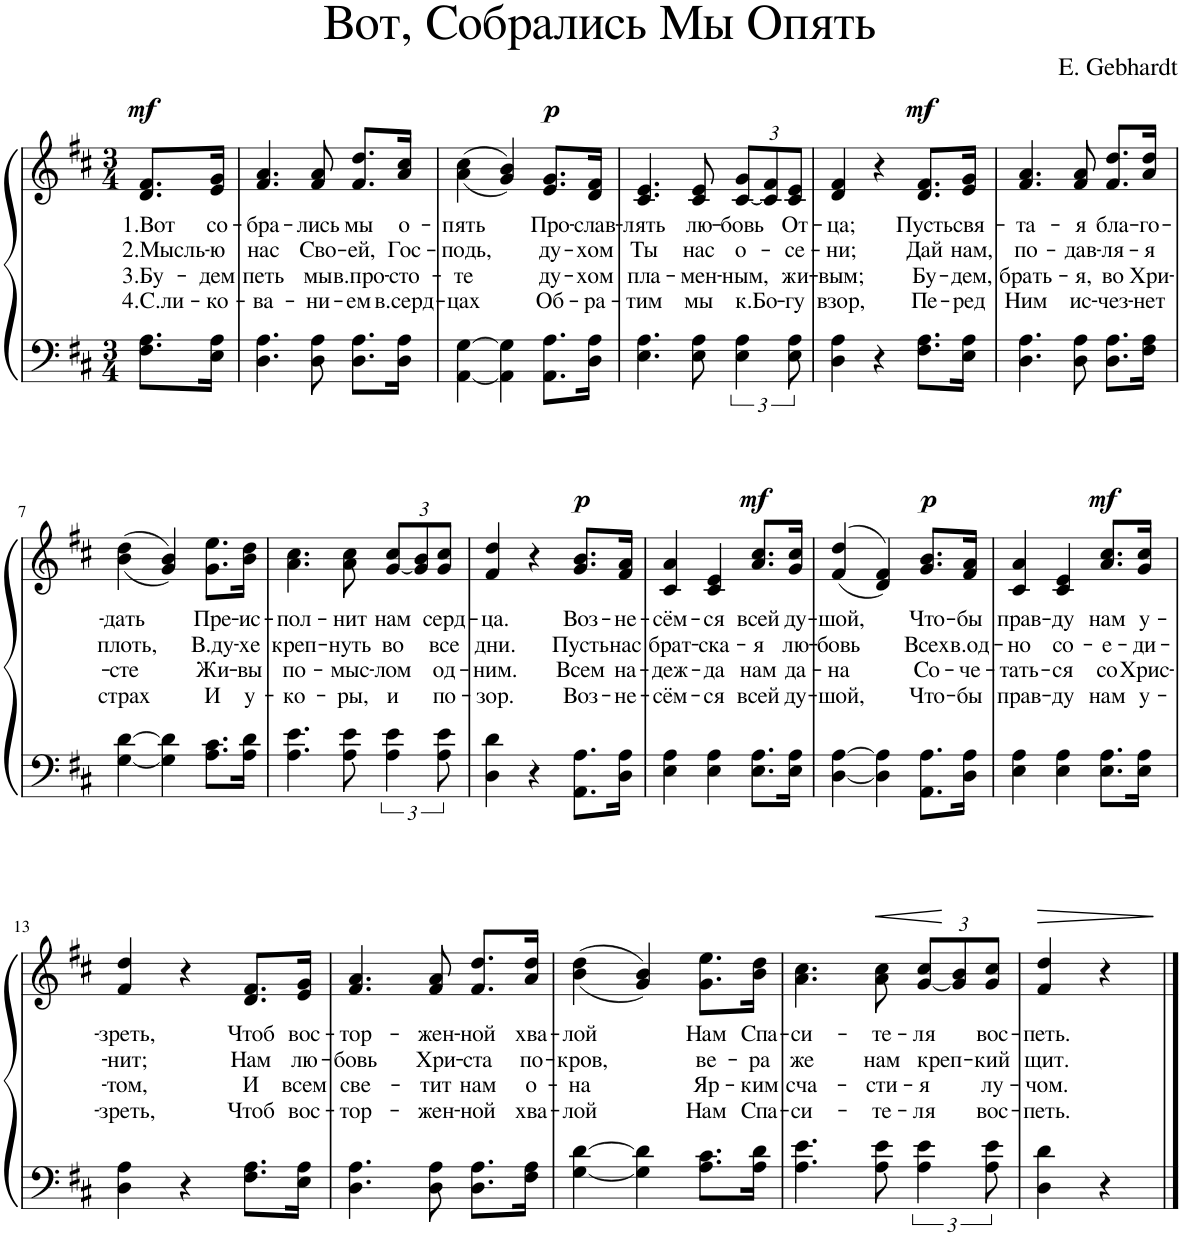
**kern	**kern	**text	**text	**text	**text	**dynam
*part1	*part1	*part1	*part1	*part1	*part1	*part1
*staff2	*staff1	*staff1	*staff1	*staff1	*staff1	*staff1/2
*I"Piano	*	*	*	*	*	*
*I'Pno.	*	*	*	*	*	*
*clefF4	*clefG2	*	*	*	*	*
*k[f#c#]	*k[f#c#]	*	*	*	*	*
*M3/4	*M3/4	*	*	*	*	*
=1	=1	=1	=1	=1	=1	=1
!	!	!LO:LY:b	!LO:LY:b	!LO:LY:b	!LO:LY:b	!LO:DY:a
8.F#\ 8.A\L	8.d/ 8.f#/L	1.Вот	2.Мысль-	3.Бу-	4.С.ли-	mf
!	!	!LO:LY:b	!LO:LY:b	!LO:LY:b	!LO:LY:b	!
16E\ 16A\Jk	16e/ 16g/Jk	со-	-ю	-дем	-ко-	.
=2	=2	=2	=2	=2	=2	=2
!	!	!LO:LY:b	!LO:LY:b	!LO:LY:b	!LO:LY:b	!
4.D\ 4.A\	4.f#/ 4.a/	-бра-	нас	петь	-ва-	.
!	!	!LO:LY:b	!LO:LY:b	!LO:LY:b	!LO:LY:b	!
8D\ 8A\	8f#/ 8a/	-лись	Сво-	мы	-ни-	.
!	!	!LO:LY:b	!LO:LY:b	!LO:LY:b	!LO:LY:b	!
8.D\ 8.A\L	8.f#/ 8.dd/L	мы	-ей,	в.про-	-ем	.
!	!	!LO:LY:b	!LO:LY:b	!LO:LY:b	!LO:LY:b	!
16D\ 16A\Jk	16a/ 16cc#/Jk	о-	Гос-	-сто-	в.серд-	.
=3	=3	=3	=3	=3	=3	=3
!	!	!LO:LY:b	!LO:LY:b	!LO:LY:b	!LO:LY:b	!
[4AA\ [4G\	(<(4a\ 4cc#\	-пять	-подь,	-те	-цах	.
4AA\] 4G\]	4g/ 4b/))	.	.	.	.	.
!	!	!LO:LY:b	!LO:LY:b	!LO:LY:b	!LO:LY:b	!LO:DY:a
8.AA\ 8.A\L	8.e/ 8.g/L	Про-	ду-	ду-	Об-	p
!	!	!LO:LY:b	!LO:LY:b	!LO:LY:b	!LO:LY:b	!
16D\ 16A\Jk	16d/ 16f#/Jk	-слав-	-хом	-хом	-ра-	.
=4	=4	=4	=4	=4	=4	=4
!	!	!LO:LY:b	!LO:LY:b	!LO:LY:b	!LO:LY:b	!
4.E\ 4.A\	4.c#/ 4.e/	-лять	Ты	пла-	-тим	.
!	!	!LO:LY:b	!LO:LY:b	!LO:LY:b	!LO:LY:b	!
8E\ 8A\	8c#/ 8e/	лю-	нас	-мен-	мы	.
*	*Xbrackettup	*	*	*	*	*
!	!	!LO:LY:b	!LO:LY:b	!LO:LY:b	!LO:LY:b	!
6E\ 6A\	[12c#/ 12g/L	-бовь	о-	-ным,	к.Бо-	.
.	12c#/] 12f#/	.	.	.	.	.
!	!	!LO:LY:b	!LO:LY:b	!LO:LY:b	!LO:LY:b	!
12E\ 12A\	12c#/ 12e/J	От-	-се-	жи-	-гу	.
=5	=5	=5	=5	=5	=5	=5
!	!	!LO:LY:b	!LO:LY:b	!LO:LY:b	!LO:LY:b	!
4D\ 4A\	4d/ 4f#/	-ца;	-ни;	-вым;	взор,	.
4r	4r	.	.	.	.	.
!	!	!LO:LY:b	!LO:LY:b	!LO:LY:b	!LO:LY:b	!LO:DY:a
8.F#\ 8.A\L	8.d/ 8.f#/L	Пусть	Дай	Бу-	Пе-	mf
!	!	!LO:LY:b	!LO:LY:b	!LO:LY:b	!LO:LY:b	!
16E\ 16A\Jk	16e/ 16g/Jk	свя-	нам,	-дем,	-ред	.
=6	=6	=6	=6	=6	=6	=6
!	!	!LO:LY:b	!LO:LY:b	!LO:LY:b	!LO:LY:b	!
4.D\ 4.A\	4.f#/ 4.a/	-та-	по-	брать-	Ним	.
!	!	!LO:LY:b	!LO:LY:b	!LO:LY:b	!LO:LY:b	!
8D\ 8A\	8f#/ 8a/	-я	-дав-	-я,	ис-	.
!	!	!LO:LY:b	!LO:LY:b	!LO:LY:b	!LO:LY:b	!
8.D\ 8.A\L	8.f#/ 8.dd/L	бла-	-ля-	во	-чез-	.
!	!	!LO:LY:b	!LO:LY:b	!LO:LY:b	!LO:LY:b	!
16F#\ 16A\Jk	16a/ 16dd/Jk	-го-	-я	Хри-	-нет	.
!!LO:LB:g=z
=7	=7	=7	=7	=7	=7	=7
!	!	!LO:LY:b	!LO:LY:b	!LO:LY:b	!LO:LY:b	!
[4G\ [4d\	(<(4b\ 4dd\	-дать	плоть,	-сте	страх	.
4G\] 4d\]	4g/ 4b/))	.	.	.	.	.
!	!	!LO:LY:b	!LO:LY:b	!LO:LY:b	!LO:LY:b	!
8.A\ 8.c#\L	8.g\ 8.ee\L	Пре-	В.ду-	Жи-	И	.
!	!	!LO:LY:b	!LO:LY:b	!LO:LY:b	!LO:LY:b	!
16A\ 16d\Jk	16b\ 16dd\Jk	-ис-	-хе	-вы	у-	.
=8	=8	=8	=8	=8	=8	=8
!	!	!LO:LY:b	!LO:LY:b	!LO:LY:b	!LO:LY:b	!
4.A\ 4.e\	4.a\ 4.cc#\	-пол-	креп-	по-	-ко-	.
!	!	!LO:LY:b	!LO:LY:b	!LO:LY:b	!LO:LY:b	!
8A\ 8e\	8a\ 8cc#\	-нит	-нуть	-мыс-	-ры,	.
!	!	!LO:LY:b	!LO:LY:b	!LO:LY:b	!LO:LY:b	!
6A\ 6e\	[12g/ 12cc#/L	нам	во	-лом	и	.
.	12g/] 12b/	.	.	.	.	.
!	!	!LO:LY:b	!LO:LY:b	!LO:LY:b	!LO:LY:b	!
12A\ 12e\	12g/ 12cc#/J	серд-	все	од-	по-	.
=9	=9	=9	=9	=9	=9	=9
!	!	!LO:LY:b	!LO:LY:b	!LO:LY:b	!LO:LY:b	!
4D\ 4d\	4f#/ 4dd/	-ца.	дни.	-ним.	-зор.	.
4r	4r	.	.	.	.	.
!	!	!LO:LY:b	!LO:LY:b	!LO:LY:b	!LO:LY:b	!LO:DY:a
8.AA\ 8.A\L	8.g/ 8.b/L	Воз-	Пусть	Всем	Воз-	p
!	!	!LO:LY:b	!LO:LY:b	!LO:LY:b	!LO:LY:b	!
16D\ 16A\Jk	16f#/ 16a/Jk	-не-	нас	на-	-не-	.
=10	=10	=10	=10	=10	=10	=10
!	!	!LO:LY:b	!LO:LY:b	!LO:LY:b	!LO:LY:b	!
4E\ 4A\	4c#/ 4a/	-сём-	брат-	-деж-	-сём-	.
!	!	!LO:LY:b	!LO:LY:b	!LO:LY:b	!LO:LY:b	!
4E\ 4A\	4c#/ 4e/	-ся	-ска-	-да	-ся	.
!	!	!LO:LY:b	!LO:LY:b	!LO:LY:b	!LO:LY:b	!LO:DY:a
8.E\ 8.A\L	8.a/ 8.cc#/L	всей	-я	нам	всей	mf
!	!	!LO:LY:b	!LO:LY:b	!LO:LY:b	!LO:LY:b	!
16E\ 16A\Jk	16g/ 16cc#/Jk	ду-	лю-	да-	ду-	.
=11	=11	=11	=11	=11	=11	=11
!	!	!LO:LY:b	!LO:LY:b	!LO:LY:b	!LO:LY:b	!
[4D\ [4A\	(>(4f#/ 4dd/	-шой,	-бовь	-на	-шой,	.
4D\] 4A\]	4d/ 4f#/))	.	.	.	.	.
!	!	!LO:LY:b	!LO:LY:b	!LO:LY:b	!LO:LY:b	!LO:DY:a
8.AA\ 8.A\L	8.g/ 8.b/L	Что-	Всех	Со-	Что-	p
!	!	!LO:LY:b	!LO:LY:b	!LO:LY:b	!LO:LY:b	!
16D\ 16A\Jk	16f#/ 16a/Jk	-бы	в.од-	-че-	-бы	.
=12	=12	=12	=12	=12	=12	=12
!	!	!LO:LY:b	!LO:LY:b	!LO:LY:b	!LO:LY:b	!
4E\ 4A\	4c#/ 4a/	прав-	-но	-тать-	прав-	.
!	!	!LO:LY:b	!LO:LY:b	!LO:LY:b	!LO:LY:b	!
4E\ 4A\	4c#/ 4e/	-ду	со-	-ся	-ду	.
!	!	!LO:LY:b	!LO:LY:b	!LO:LY:b	!LO:LY:b	!LO:DY:a
8.E\ 8.A\L	8.a/ 8.cc#/L	нам	-е-	со	нам	mf
!	!	!LO:LY:b	!LO:LY:b	!LO:LY:b	!LO:LY:b	!
16E\ 16A\Jk	16g/ 16cc#/Jk	у-	-ди-	Хрис-	у-	.
!!LO:LB:g=z
=13	=13	=13	=13	=13	=13	=13
!	!	!LO:LY:b	!LO:LY:b	!LO:LY:b	!LO:LY:b	!
4D\ 4A\	4f#/ 4dd/	-зреть,	-нит;	-том,	-зреть,	.
4r	4r	.	.	.	.	.
!	!	!LO:LY:b	!LO:LY:b	!LO:LY:b	!LO:LY:b	!
8.F#\ 8.A\L	8.d/ 8.f#/L	Чтоб	Нам	И	Чтоб	.
!	!	!LO:LY:b	!LO:LY:b	!LO:LY:b	!LO:LY:b	!
16E\ 16A\Jk	16e/ 16g/Jk	вос-	лю-	всем	вос-	.
=14	=14	=14	=14	=14	=14	=14
!	!	!LO:LY:b	!LO:LY:b	!LO:LY:b	!LO:LY:b	!
4.D\ 4.A\	4.f#/ 4.a/	-тор-	-бовь	све-	-тор-	.
!	!	!LO:LY:b	!LO:LY:b	!LO:LY:b	!LO:LY:b	!
8D\ 8A\	8f#/ 8a/	-жен-	Хри-	-тит	-жен-	.
!	!	!LO:LY:b	!LO:LY:b	!LO:LY:b	!LO:LY:b	!
8.D\ 8.A\L	8.f#/ 8.dd/L	-ной	-ста	нам	-ной	.
!	!	!LO:LY:b	!LO:LY:b	!LO:LY:b	!LO:LY:b	!
16F#\ 16A\Jk	16a/ 16dd/Jk	хва-	по-	о-	хва-	.
=15	=15	=15	=15	=15	=15	=15
!	!	!LO:LY:b	!LO:LY:b	!LO:LY:b	!LO:LY:b	!
[4G\ [4d\	(<(4b\ 4dd\	-лой	-кров,	-на	-лой	.
4G\] 4d\]	4g/ 4b/))	.	.	.	.	.
!	!	!LO:LY:b	!LO:LY:b	!LO:LY:b	!LO:LY:b	!
8.A\ 8.c#\L	8.g\ 8.ee\L	Нам	ве-	Яр-	Нам	.
!	!	!LO:LY:b	!LO:LY:b	!LO:LY:b	!LO:LY:b	!
16A\ 16d\Jk	16b\ 16dd\Jk	Спа-	-ра	-ким	Спа-	.
=16	=16	=16	=16	=16	=16	=16
!	!	!LO:LY:b	!LO:LY:b	!LO:LY:b	!LO:LY:b	!
4.A\ 4.e\	4.a\ 4.cc#\	-си-	же	сча-	-си-	.
!	!	!LO:LY:b	!LO:LY:b	!LO:LY:b	!LO:LY:b	!LO:HP:b
8A\ 8e\	8a\ 8cc#\	-те-	нам	-сти-	-те-	<
!	!	!LO:LY:b	!LO:LY:b	!LO:LY:b	!LO:LY:b	!
6A\ 6e\	[12g/ 12cc#/L	-ля	креп-	-я	-ля	.
.	12g/] 12b/	.	.	.	.	[
!	!	!LO:LY:b	!LO:LY:b	!LO:LY:b	!LO:LY:b	!
12A\ 12e\	12g/ 12cc#/J	вос-	-кий	лу-	вос-	.
=17	=17	=17	=17	=17	=17	=17
!	!	!LO:LY:b	!LO:LY:b	!LO:LY:b	!LO:LY:b	!LO:HP:b
4D\ 4d\	4f#/ 4dd/	-петь.	щит.	-чом.	-петь.	>
4r	4r	.	.	.	.	.
.	.	.	.	.	.	]
==	==	==	==	==	==	==
*-	*-	*-	*-	*-	*-	*-
